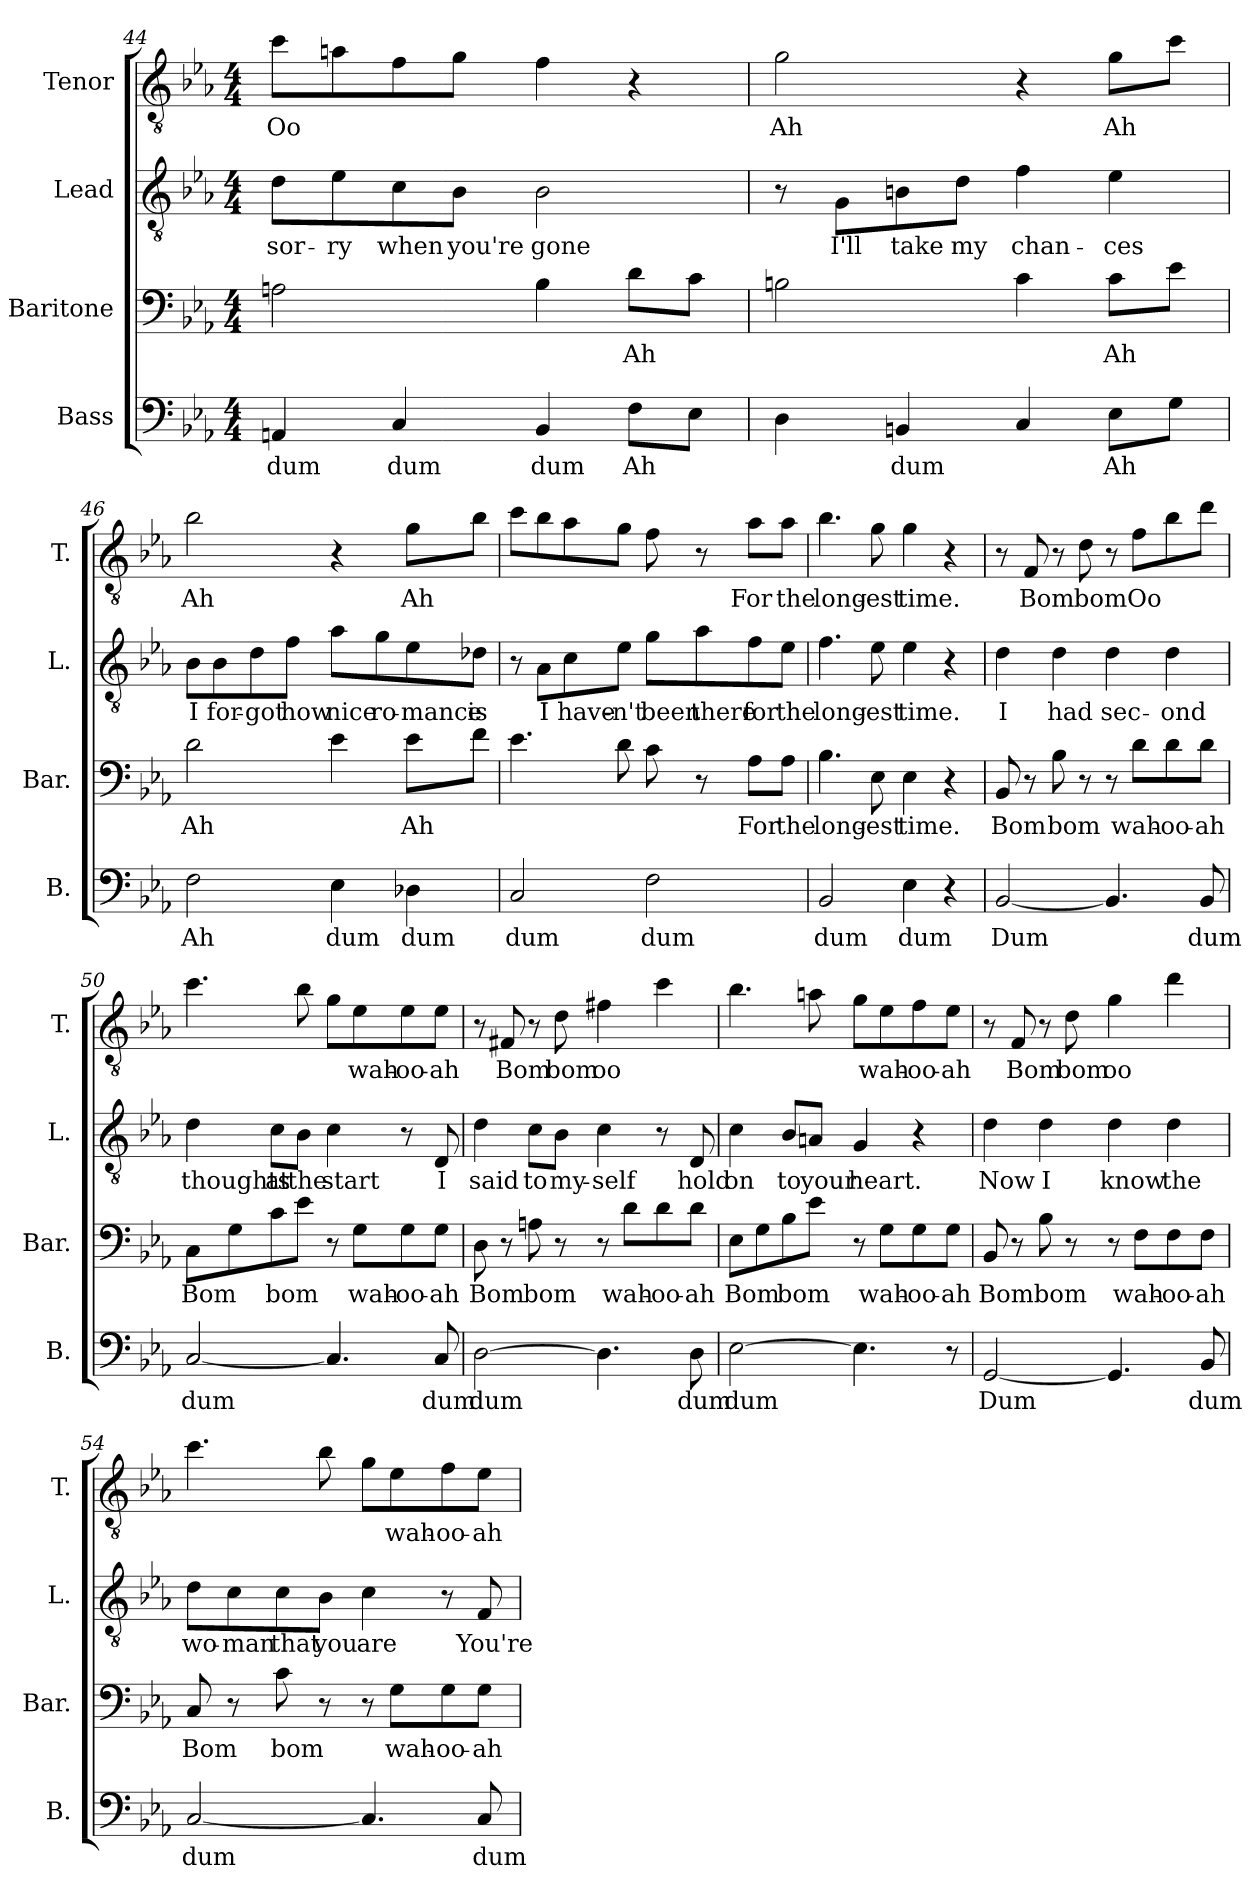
**kern	**text	**kern	**text	**kern	**text	**kern	**text
*part4	*part4	*part3	*part3	*part2	*part2	*part1	*part1
*staff4	*staff4	*staff3	*staff3	*staff2	*staff2	*staff1	*staff1
*I"Bass	*	*I"Baritone	*	*I"Lead	*	*I"Tenor	*
*I'B.	*	*I'Bar.	*	*I'L.	*	*I'T.	*
!!LO:LB:g=z
*clefF4	*	*clefF4	*	*clefGv2	*	*clefGv2	*
*k[b-e-a-]	*	*k[b-e-a-]	*	*k[b-e-a-]	*	*k[b-e-a-]	*
*M4/4	*	*M4/4	*	*M4/4	*	*M4/4	*
=44	=44	=44	=44	=44	=44	=44	=44
4AAn/	dum	2An\	.	8d\L	sor-	8cc\L	Oo
.	.	.	.	8e-\	-ry	8an\	.
4C/	dum	.	.	8c\	when	8f\	.
.	.	.	.	8B-\J	you're	8g\J	.
4BB-/	dum	4B-\	.	2B-\	gone	4f\	.
8F\L	Ah	8d\L	Ah	.	.	4r	.
8E-\J	.	8c\J	.	.	.	.	.
=45	=45	=45	=45	=45	=45	=45	=45
4D\	.	2Bn\	.	8r	.	2g\	Ah
.	.	.	.	8G\L	I'll	.	.
4BBn/	dum	.	.	8Bn\	take	.	.
.	.	.	.	8d\J	my	.	.
4C/	.	4c\	.	4f\	chan-	4r	.
8E-\L	Ah	8c\L	Ah	4e-\	-ces	8g\L	Ah
8G\J	.	8e-\J	.	.	.	8cc\J	.
!!LO:PB:g=z
=46	=46	=46	=46	=46	=46	=46	=46
2F\	Ah	2d\	Ah	8B-\L	I	2b-\	Ah
.	.	.	.	8B-\	for-	.	.
.	.	.	.	8d\	-got	.	.
.	.	.	.	8f\J	how	.	.
4E-\	dum	4e-\	.	8a-\L	nice	4r	.
.	.	.	.	8g\	ro-	.	.
4D-X\	dum	8e-\L	Ah	8e-\	-mance	8g\L	Ah
.	.	8f\J	.	8d-X\J	is	8b-\J	.
=47	=47	=47	=47	=47	=47	=47	=47
2C/	dum	4.e-\	.	8r	.	8cc\L	.
.	.	.	.	8A-\L	I	8b-\	.
.	.	.	.	8c\	have-	8a-\	.
.	.	8d\	.	8e-\J	-n't	8g\J	.
2F\	dum	8c\	.	8g\L	been	8f\	.
.	.	8r	.	8a-\	there	8r	.
.	.	8A-\L	For	8f\	for	8a-\L	For
.	.	8A-\J	the	8e-\J	the	8a-\J	the
=48	=48	=48	=48	=48	=48	=48	=48
2BB-/	dum	4.B-\	long-	4.f\	long-	4.b-\	long-
.	.	8E-\	-est	8e-\	-est	8g\	-est
4E-\	dum	4E-\	time.	4e-\	time.	4g\	time.
4r	.	4r	.	4r	.	4r	.
!!LO:LB:g=z
=49	=49	=49	=49	=49	=49	=49	=49
[2BB-/	Dum	8BB-/	Bom	4d\	I	8r	.
.	.	8r	.	.	.	8F/	Bom
.	.	8B-\	bom	4d\	had	8r	.
.	.	8r	.	.	.	8d\	bom
4.BB-/]	.	8r	.	4d\	sec-	8r	.
.	.	8d\L	wah-	.	.	8f\L	Oo
.	.	8d\	-oo-	4d\	-ond	8b-\	.
8BB-/	dum	8d\J	-ah	.	.	8dd\J	.
=50	=50	=50	=50	=50	=50	=50	=50
[2C/	dum	8C\L	Bom	4d\	thoughts	4.cc\	.
.	.	8G\	.	.	.	.	.
.	.	8c\	bom	8c\L	at	.	.
.	.	8e-\J	.	8B-\J	the	8b-\	.
4.C/]	.	8r	.	4c\	start	8g\L	.
.	.	8G\L	wah-	.	.	8e-\	wah-
.	.	8G\	-oo-	8r	.	8e-\	-oo-
8C/	dum	8G\J	-ah	8D/	I	8e-\J	-ah
!!LO:PB:g=z
=51	=51	=51	=51	=51	=51	=51	=51
[2D\	dum	8D\	Bom	4d\	said	8r	.
.	.	8r	.	.	.	8F#X/	Bom
.	.	8An\	bom	8c\L	to	8r	.
.	.	8r	.	8B-\J	my-	8d\	bom
4.D\]	.	8r	.	4c\	-self	4f#X\	oo
.	.	8d\L	wah-	.	.	.	.
.	.	8d\	-oo-	8r	.	4cc\	.
8D\	dum	8d\J	-ah	8D/	hold	.	.
=52	=52	=52	=52	=52	=52	=52	=52
[2E-\	dum	8E-\L	Bom	4c\	on	4.b-\	.
.	.	8G\	.	.	.	.	.
.	.	8B-\	bom	8B-/L	to	.	.
.	.	8e-\J	.	8An/J	your	8an\	.
4.E-\]	.	8r	.	4G/	heart.	8g\L	.
.	.	8G\L	wah-	.	.	8e-\	wah-
.	.	8G\	-oo-	4r	.	8f\	-oo-
8r	.	8G\J	-ah	.	.	8e-\J	-ah
!!LO:LB:g=z
=53	=53	=53	=53	=53	=53	=53	=53
[2GG/	Dum	8BB-/	Bom	4d\	Now	8r	.
.	.	8r	.	.	.	8F/	Bom
.	.	8B-\	bom	4d\	I	8r	.
.	.	8r	.	.	.	8d\	bom
4.GG/]	.	8r	.	4d\	know	4g\	oo
.	.	8F\L	wah-	.	.	.	.
.	.	8F\	-oo-	4d\	the	4dd\	.
8BB-/	dum	8F\J	-ah	.	.	.	.
=54	=54	=54	=54	=54	=54	=54	=54
[2C/	dum	8C/	Bom	8d\L	wo-	4.cc\	.
.	.	8r	.	8c\	-man	.	.
.	.	8c\	bom	8c\	that	.	.
.	.	8r	.	8B-\J	you	8b-\	.
4.C/]	.	8r	.	4c\	are	8g\L	.
.	.	8G\L	wah-	.	.	8e-\	wah-
.	.	8G\	-oo-	8r	.	8f\	-oo-
8C/	dum	8G\J	-ah	8F/	You're	8e-\J	-ah
=	=	=	=	=	=	=	=
*-	*-	*-	*-	*-	*-	*-	*-
